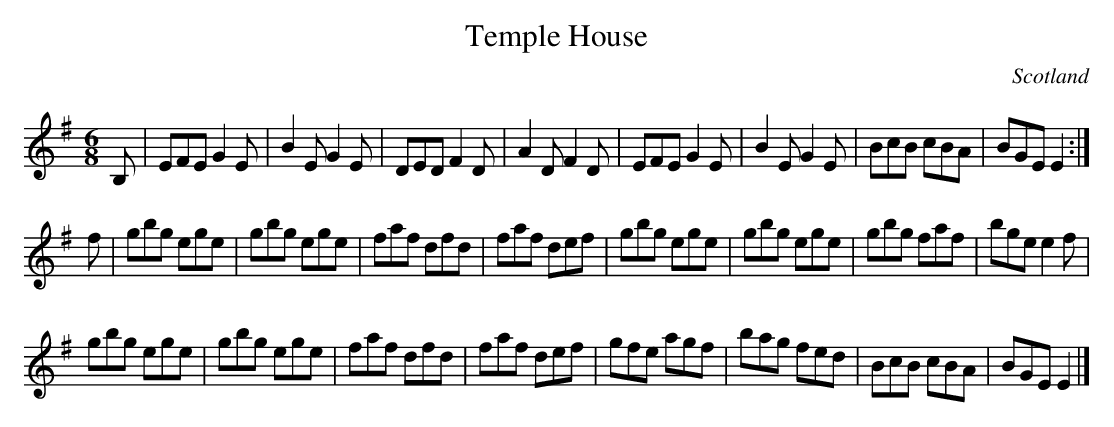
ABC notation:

X:1
T:Temple House
M:6/8
O:Scotland
K:E minor
B, |\
EFE G2E | B2E G2E | DED F2D | A2D F2D |\
EFE G2E | B2E G2E | BcB cBA | BGE E2 :|
f |\
gbg ege | gbg ege | faf dfd | faf def |\
gbg ege | gbg ege | gbg faf | bge e2f |
gbg ege | gbg ege | faf dfd | faf def |\
gfe agf | bag fed | BcB cBA | BGE E2 |]
